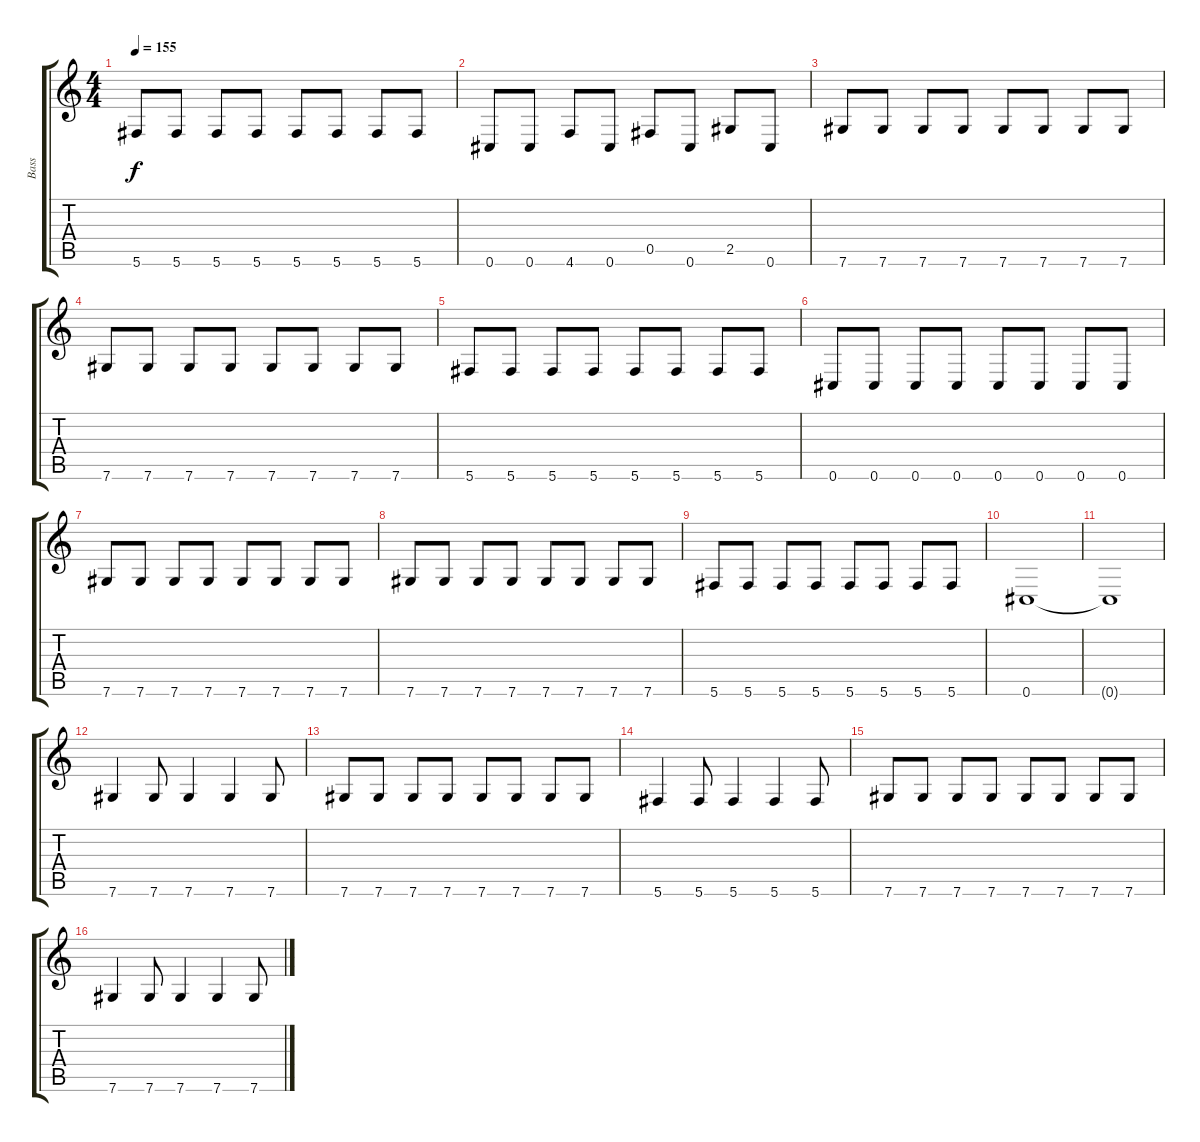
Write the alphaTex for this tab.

\track ("Bass" "Bass") {instrument electricbassfinger}
\staff {score tabs}
\tuning (Db4 Ab3 E3 B2 Gb2 Db2) {hide}
\ts (4 4)
\tempo 155
\clef g2
\ks c
5.6.8{dy f} 5.6.8 5.6.8 5.6.8 5.6.8 5.6.8 5.6.8 5.6.8 |
0.6.8 0.6.8 4.6.8 0.6.8 0.5.8 0.6.8 2.5.8 0.6.8 |
7.6.8 7.6.8 7.6.8 7.6.8 7.6.8 7.6.8 7.6.8 7.6.8 |
7.6.8 7.6.8 7.6.8 7.6.8 7.6.8 7.6.8 7.6.8 7.6.8 |
5.6.8 5.6.8 5.6.8 5.6.8 5.6.8 5.6.8 5.6.8 5.6.8 |
0.6.8 0.6.8 0.6.8 0.6.8 0.6.8 0.6.8 0.6.8 0.6.8 |
7.6.8 7.6.8 7.6.8 7.6.8 7.6.8 7.6.8 7.6.8 7.6.8 |
7.6.8 7.6.8 7.6.8 7.6.8 7.6.8 7.6.8 7.6.8 7.6.8 |
5.6.8 5.6.8 5.6.8 5.6.8 5.6.8 5.6.8 5.6.8 5.6.8 |
0.6.1 |
0.6{t}.1 |
7.6.4 7.6.8 7.6.4 7.6.4 7.6.8 |
7.6.8 7.6.8 7.6.8 7.6.8 7.6.8 7.6.8 7.6.8 7.6.8 |
5.6.4 5.6.8 5.6.4 5.6.4 5.6.8 |
7.6.8 7.6.8 7.6.8 7.6.8 7.6.8 7.6.8 7.6.8 7.6.8 |
7.6.4 7.6.8 7.6.4 7.6.4 7.6.8
